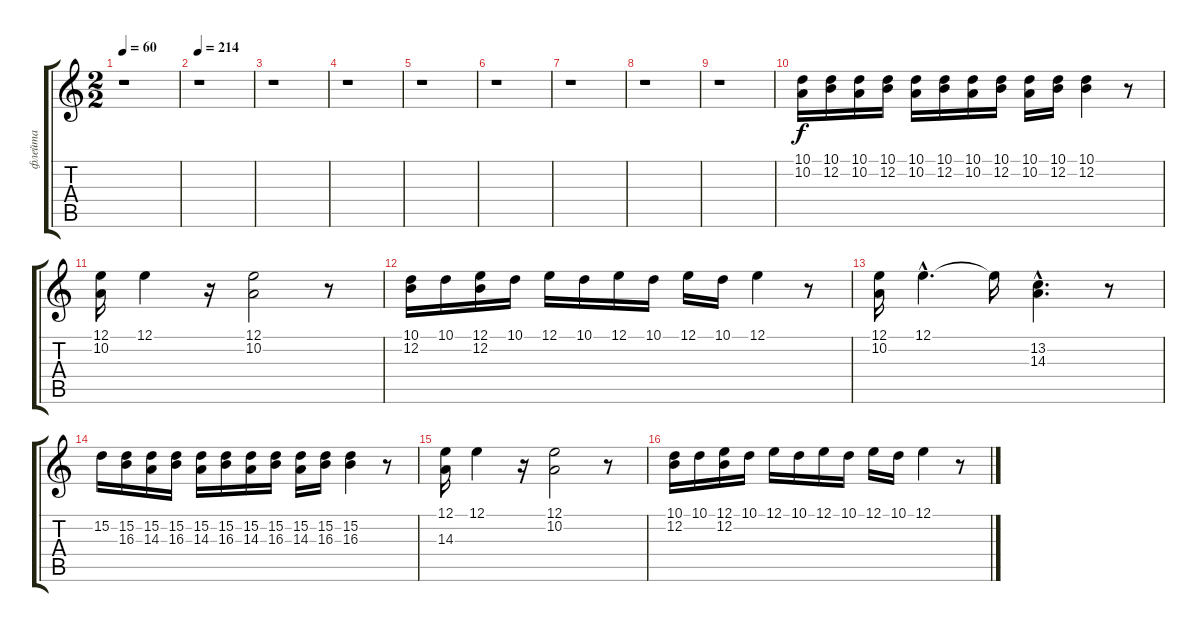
\track ("флейта" "флейта") {instrument acousticgrandpiano}
\staff {score tabs}
\tuning (E4 B3 G3 D3 A2 E2) {hide}
\ts (2 2)
\tempo 60
\clef g2
\ks c
r.1{dy f} |
\tempo 214
r.1 |
r.1 |
r.1 |
r.1 |
r.1 |
r.1 |
r.1 |
r.1 |
(10.1 10.2).16 (10.1 12.2).16 (10.1 10.2).16 (10.1 12.2).16 (10.1 10.2).16 (10.1 12.2).16 (10.1 10.2).16 (10.1 12.2).16 (10.1 10.2).16 (10.1 12.2).16 (10.1 12.2).4 r.8 |
(12.1 10.2).16 12.1.4 r.16 (12.1 10.2).2 r.8 |
(10.1 12.2).16 10.1.16 (12.1 12.2).16 10.1.16 12.1.16 10.1.16 12.1.16 10.1.16 12.1.16 10.1.16 12.1.4 r.8 |
(12.1 10.2).16 12.1{hac}.4{d} 12.1{t}.16 (13.2 14.3{hac}).4{d} r.8 |
15.2.16 (15.2 16.3).16 (15.2 14.3).16 (15.2 16.3).16 (15.2 14.3).16 (15.2 16.3).16 (15.2 14.3).16 (15.2 16.3).16 (15.2 14.3).16 (15.2 16.3).16 (15.2 16.3).4 r.8 |
(12.1 14.3).16 12.1.4 r.16 (12.1 10.2).2 r.8 |
(10.1 12.2).16 10.1.16 (12.1 12.2).16 10.1.16 12.1.16 10.1.16 12.1.16 10.1.16 12.1.16 10.1.16 12.1.4 r.8
